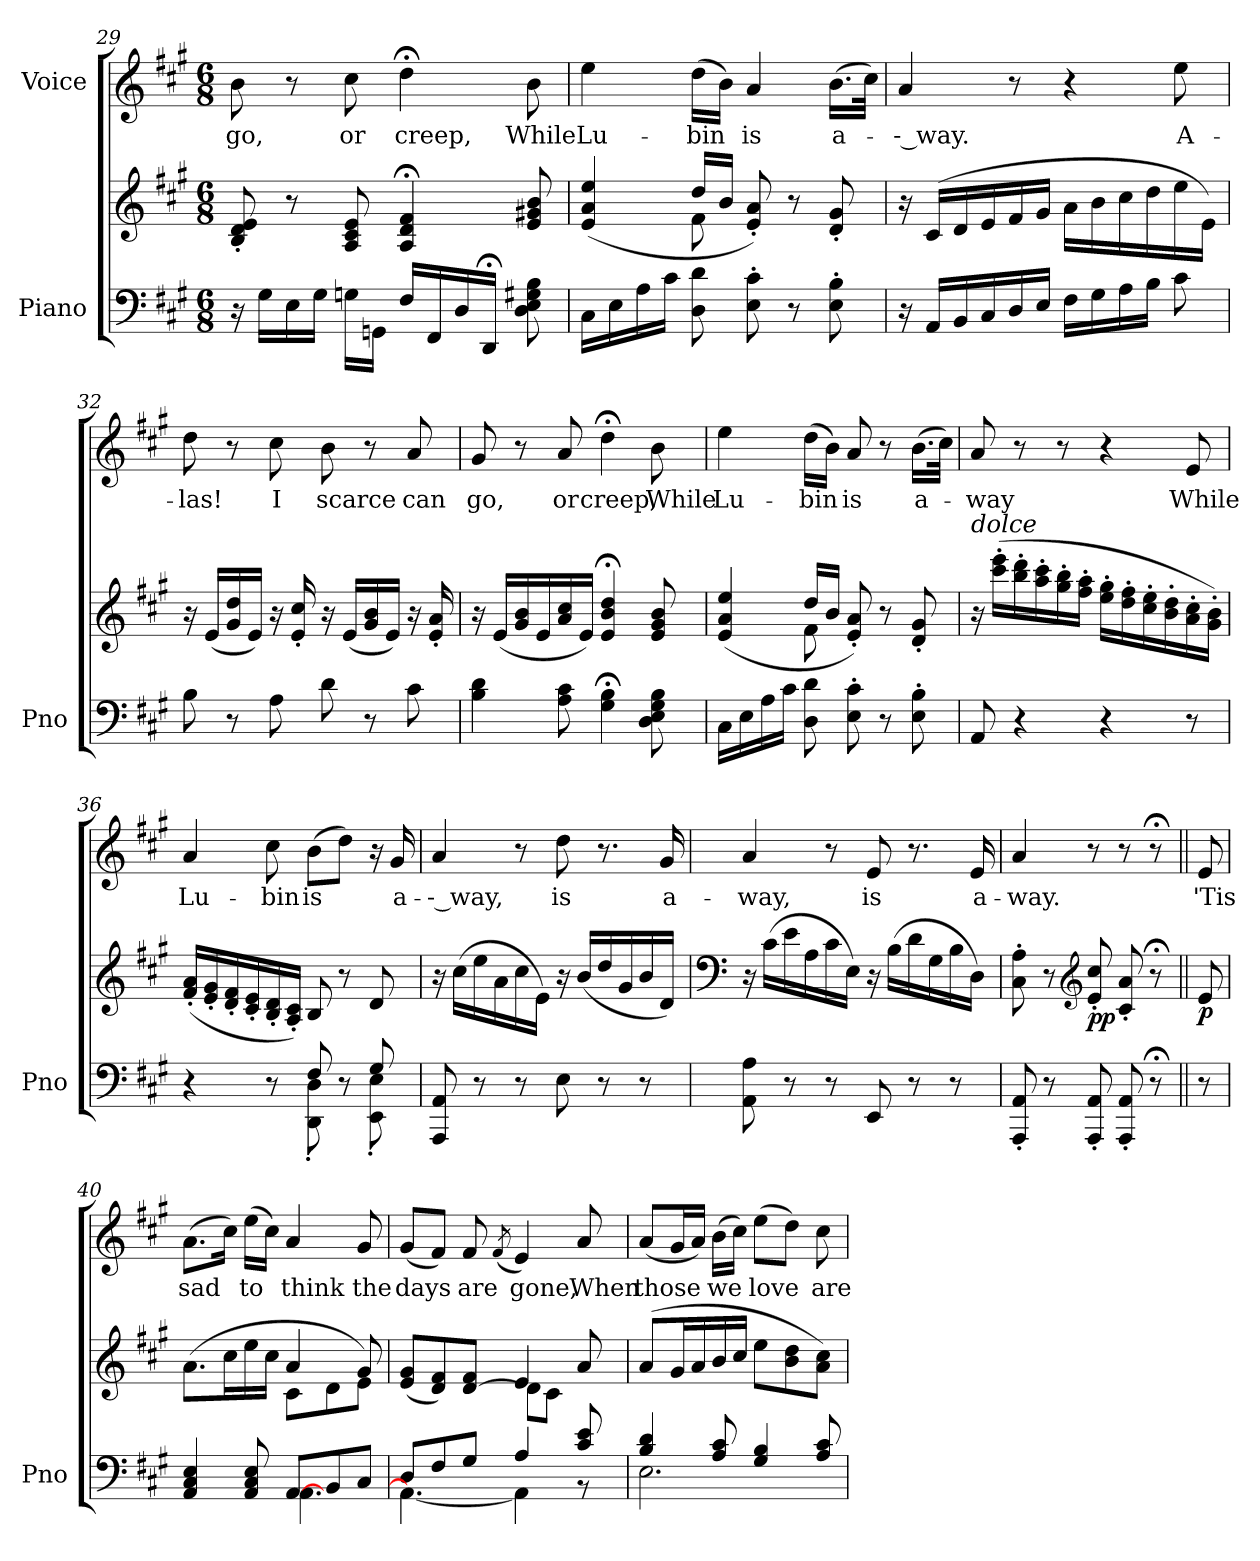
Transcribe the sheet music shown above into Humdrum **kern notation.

**kern	**kern	**dynam	**kern	**text
*part2	*part2	*part2	*part1	*part1
*staff3	*staff2	*staff2/3	*staff1	*staff1
*I"Piano	*	*	*I"Voice	*
*I'Pno	*	*	*	*
*clefF4	*clefG2	*	*clefG2	*
*k[f#c#g#]	*k[f#c#g#]	*	*k[f#c#g#]	*
*M6/8	*M6/8	*	*M6/8	*
=29	=29	=29	=29	=29
16r	8B/' 8d/' 8e/'	.	8b\	go,
16G#\LL	.	.	.	.
16E\	8r	.	8r	.
16G#\JJ	.	.	.	.
16Gn\LL	8A/ 8c#/ 8e/	.	8cc#\	or
16GGn\JJ	.	.	.	.
16F#/LL	4A/;< 4d/;< 4f#/;<	.	4dd;<\	creep,
16FF#/	.	.	.	.
16D/	.	.	.	.
16DD;/JJ	.	.	.	.
8D\ 8E\ 8G#X\ 8B\	8e/ 8g#X/ 8b/	.	8b\	While
=30	=30	=30	=30	=30
*	*^	*	*	*
16C#\LL	(4e/ 4a/ 4ee/	4ryy	.	4ee\	Lu-
16E\	.	.	.	.	.
16A\	.	.	.	.	.
16c#\JJ	.	.	.	.	.
8D\ 8d\	16dd/LL	8f#\	.	(16dd\LL	-bin
.	16b/JJ	.	.	16b\JJ)	.
8E\' 8c#\'	8e/' 8a/')	4.ryy	.	4a/	is
8r	8r	.	.	.	.
8E\' 8B\'	8d/' 8g#/'	.	.	(16.b\LL	a-
.	.	.	.	32cc#\JJk)	.
*	*v	*v	*	*	*
=31	=31	=31	=31	=31
16r	16r	.	4a/	-- way.
16AA/LL	(16c#/LL	.	.	.
16BB/	16d/	.	.	.
16C#/	16e/	.	.	.
16D/	16f#/	.	8r	.
16E/JJ	16g#/JJ	.	.	.
16F#\LL	16a\LL	.	4r	.
16G#\	16b\	.	.	.
16A\	16cc#\	.	.	.
16B\JJ	16dd\	.	.	.
8c#\	16ee\	.	8ee\	A-
.	16e\JJ)	.	.	.
=32	=32	=32	=32	=32
8B\	16r	.	8dd\	-las!
.	(16e/LL	.	.	.
8r	16g#/ 16dd/	.	8r	.
.	16e/JJ)	.	.	.
8A\	16r	.	8cc#\	I
.	16e/' 16cc#/'	.	.	.
8d\	16r	.	8b\	scarce
.	(16e/LL	.	.	.
8r	16g#/ 16b/	.	8r	.
.	16e/JJ)	.	.	.
8c#\	16r	.	8a/	can
.	16e/' 16a/'	.	.	.
=33	=33	=33	=33	=33
4B\ 4d\	16r	.	8g#/	go,
.	(16e/LL	.	.	.
.	16g#/ 16b/	.	8r	.
.	16e/	.	.	.
8A\ 8c#\	16a/ 16cc#/	.	8a/	or
.	16e/JJ)	.	.	.
4G#\; 4B\;	4e/; 4b/; 4dd/;	.	4dd;<\	creep,
8D\ 8E\ 8G#\ 8B\	8e/ 8g#/ 8b/	.	8b\	While
=34	=34	=34	=34	=34
*	*^	*	*	*
16C#\LL	(4e/ 4a/ 4ee/	4ryy	.	4ee\	Lu-
16E\	.	.	.	.	.
16A\	.	.	.	.	.
16c#\JJ	.	.	.	.	.
8D\ 8d\	16dd/LL	8f#\	.	(16dd\LL	-bin
.	16b/JJ	.	.	16b\JJ)	.
8E\' 8c#\'	8e/' 8a/')	4.ryy	.	8a/	is
8r	8r	.	.	8r	.
8E\' 8B\'	8d/' 8g#/'	.	.	(16.b\LL	a-
.	.	.	.	32cc#\JJk)	.
*	*v	*v	*	*	*
=35	=35	=35	=35	=35
!	!LO:TX:i:t=dolce	!	!	!
8AA/	16r	.	8a/	-way
.	(16ccc#\' 16eee\'LL	.	.	.
4r	16bb\' 16ddd\'	.	8r	.
.	16aa\' 16ccc#\'	.	.	.
.	16gg#\' 16bb\'	.	8r	.
.	16ff#\' 16aa\'JJ	.	.	.
4r	16ee\' 16gg#\'LL	.	4r	.
.	16dd\' 16ff#\'	.	.	.
.	16cc#\' 16ee\'	.	.	.
.	16b\' 16dd\'	.	.	.
8r	16a\' 16cc#\'	.	8e/	While
.	16g#\' 16b\'JJ)	.	.	.
=36	=36	=36	=36	=36
*^	*	*	*	*
4r	4.ryy	(16f#/' 16a/'LL	.	4a/	Lu-
.	.	16e/' 16g#/'	.	.	.
.	.	16d/' 16f#/'	.	.	.
.	.	16c#/' 16e/'	.	.	.
8r	.	16B/' 16d/'	.	8cc#\	-bin
.	.	16A/' 16c#/'JJ)	.	.	.
8F#/	8DD\' 8D\'	8B/	.	(8b\L	is
8r	8ryy	8r	.	8dd\J)	.
8G#/	8EE\' 8E\'	8d/	.	16r	.
.	.	.	.	16g#/	a-
*v	*v	*	*	*	*
=37	=37	=37	=37	=37
8AAA/ 8AA/	16r	.	4a/	-- way,
.	(16cc#\LL	.	.	.
8r	16ee\	.	.	.
.	16a\	.	.	.
8r	16cc#\	.	8r	.
.	16e\JJ)	.	.	.
8E\	16r	.	8dd\	is
.	(16b/LL	.	.	.
8r	16dd/	.	8.r	.
.	16g#/	.	.	.
8r	16b/	.	.	.
.	16d/JJ)	.	16g#/	a-
=38	=38	=38	=38	=38
*	*clefF4	*	*	*
8AA\ 8A\	16r	.	4a/	-way,
.	(16c#\LL	.	.	.
8r	16e\	.	.	.
.	16A\	.	.	.
8r	16c#\	.	8r	.
.	16E\JJ)	.	.	.
8EE/	16r	.	8e/	is
.	(16B\LL	.	.	.
8r	16d\	.	8.r	.
.	16G#\	.	.	.
8r	16B\	.	.	.
.	16D\JJ)	.	16e/	a-
=39	=39	=39	=39	=39
8AAA/' 8AA/'	8C#\' 8A\'	.	4a/	-way.
8r	8r	.	.	.
*	*clefG2	*	*	*
!	!	!LO:DY:b	!	!
8AAA/' 8AA/'	8e/' 8cc#/'	pp	8r	.
8AAA/' 8AA/'	8c#/' 8a/'	.	8r	.
8r;<	8r;<	.	8r;<	.
=39X2||	=39X2||	=39X2||	=39X2||	=39X2||
!	!	!LO:DY:b	!	!
8r	8e/	p	8e/	'Tis
=40	=40	=40	=40	=40
*^	*^	*	*	*
4AA/ 4C#/ 4E/	4.ryy	(8.a\L	4.ryy	.	(8.a\L	sad
.	.	16cc#\L	.	.	16cc#\Jk)	.
8AA/ 8C#/ 8E/	.	16ee\	.	.	(16ee\LL	to
.	.	16cc#\JJ	.	.	16cc#\JJ)	.
!LO:N:head=solid	!	!	!	!	!	!
[<8AA/L	4.AA\	4a/	8c#\L	.	4a/	think
8BB/	.	.	8d\	.	.	.
8C#/J	.	8g#/)	8e\J	.	8g#/	the
=41	=41	=41	=41	=41	=41	=41
8D/L	4.AA\_	(8e/ 8g#/L	4.ryy	.	(8g#/L	days
8F#/	.	8d/ 8f#/)	.	.	8f#/J)	.
8G#/J	.	[<8d/ 8f#/J	.	.	8f#/	are
.	.	.	.	.	(8qf#/	.
4A/	4AA\]	4e/	8d\L]	.	4e/)	gone,
.	.	.	8c#\J	.	.	.
8c#/ 8e/	8r	8a/	8ryy	.	8a/	When
*	*	*v	*v	*	*	*
=42	=42	=42	=42	=42	=42
4B/ 4d/	2.E\	(8a/L	.	(8a/L	those
.	.	16g#/L	.	16g#/L	.
.	.	16a/	.	16a/JJ)	.
8A/ 8c#/	.	16b/	.	(16b\LL	we
.	.	16cc#/JJ	.	16cc#\JJ)	.
4G#/ 4B/	.	8ee\L	.	(8ee\L	love
.	.	8b\ 8dd\	.	8dd\J)	.
8A/ 8c#/	.	8a\ 8cc#\J)	.	8cc#\	are
*v	*v	*	*	*	*
=	=	=	=	=
*-	*-	*-	*-	*-
